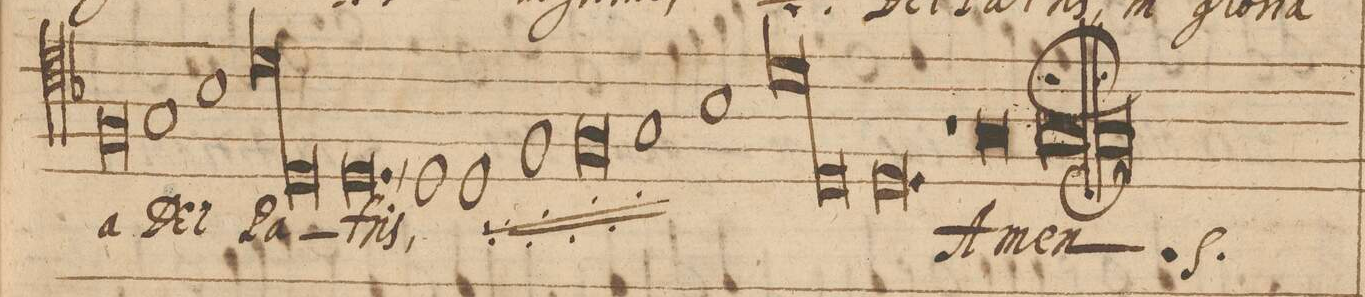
**kern	**text
*I"TENOR	*
*clefC4	*
*k[b-]	*
*met(3)	*
*M3/1	*
0F	-a
1G	DE-
=122-	=122-
1B-	-I
*lig	*
1d	Pa-
1D	.
*Xlig	*
=123-	=123-
0.D,<	-tris,
=124-	=124-
*	*ij
1D	in
1D	glo-
1F	-ri-
=125-	=125-
0F	-a
1G	DE-
=126-	=126-
1B-	-I
*lig	*
1d	Pa-
1D	.
*Xlig	*
=127-	=127-
0.D	-tris,
*	*Xij
=128-	=128-
1r	.
1G	A-
1G;;	-men.
==	==
*-	*-
